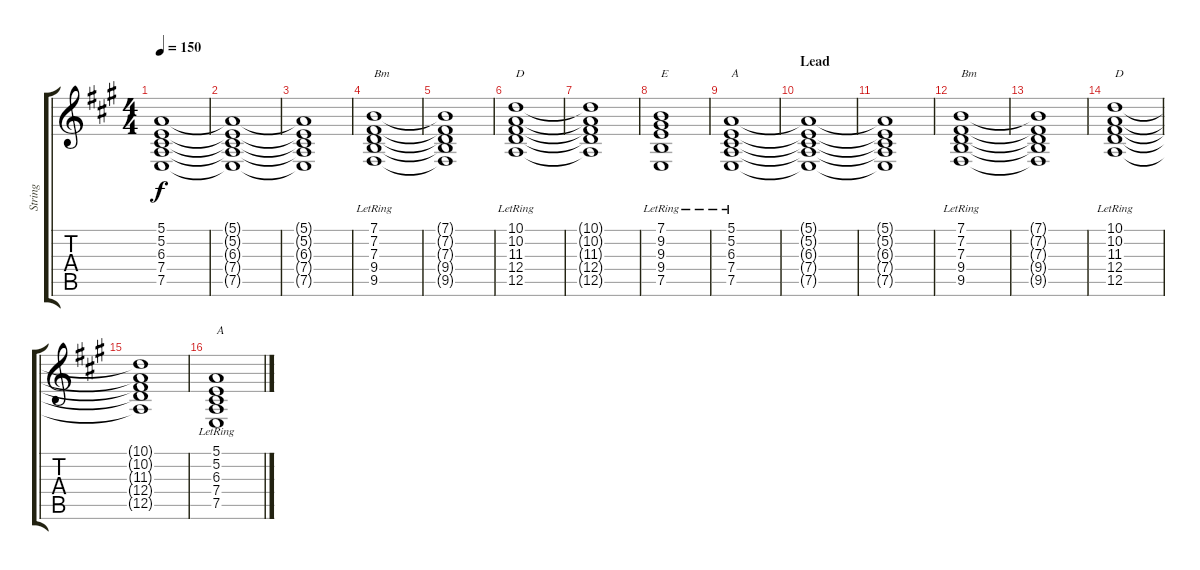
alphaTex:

\track ("String" "String") {instrument stringensemble2}
\staff {score tabs}
\tuning (E4 B3 G3 D3 A2 E2) {hide}
\ts (4 4)
\tempo 150
\clef g2
\ks a
(5.1{t} 5.2{t} 6.3{t} 7.4{t} 7.5{t}).1{dy f} |
\section ("" "")
(5.1{t} 5.2{t} 6.3{t} 7.4{t} 7.5{t}).1 |
(5.1{t} 5.2{t} 6.3{t} 7.4{t} 7.5{t}).1 |
(7.1{lr} 7.2{lr} 7.3{lr} 9.4{lr} 9.5{lr}).1{txt "Bm"} |
(7.1{t} 7.2{t} 7.3{t} 9.4{t} 9.5{t}).1 |
(10.1{lr} 10.2{lr} 11.3{lr} 12.4{lr} 12.5{lr}).1{txt "D"} |
(10.1{t} 10.2{t} 11.3{t} 12.4{t} 12.5{t}).1 |
(7.1{lr} 9.2{lr} 9.3{lr} 9.4{lr} 7.5{lr}).1{txt "E"} |
(5.1{lr} 5.2{lr} 6.3{lr} 7.4{lr} 7.5{lr}).1{txt "A"} |
\section ("" "Lead")
(5.1{t} 5.2{t} 6.3{t} 7.4{t} 7.5{t}).1 |
(5.1{t} 5.2{t} 6.3{t} 7.4{t} 7.5{t}).1 |
(7.1{lr} 7.2{lr} 7.3{lr} 9.4{lr} 9.5{lr}).1{txt "Bm"} |
(7.1{t} 7.2{t} 7.3{t} 9.4{t} 9.5{t}).1 |
(10.1{lr} 10.2{lr} 11.3{lr} 12.4{lr} 12.5{lr}).1{txt "D"} |
(10.1{t} 10.2{t} 11.3{t} 12.4{t} 12.5{t}).1 |
(5.1{lr} 5.2{lr} 6.3{lr} 7.4{lr} 7.5{lr}).1{txt "A"}
